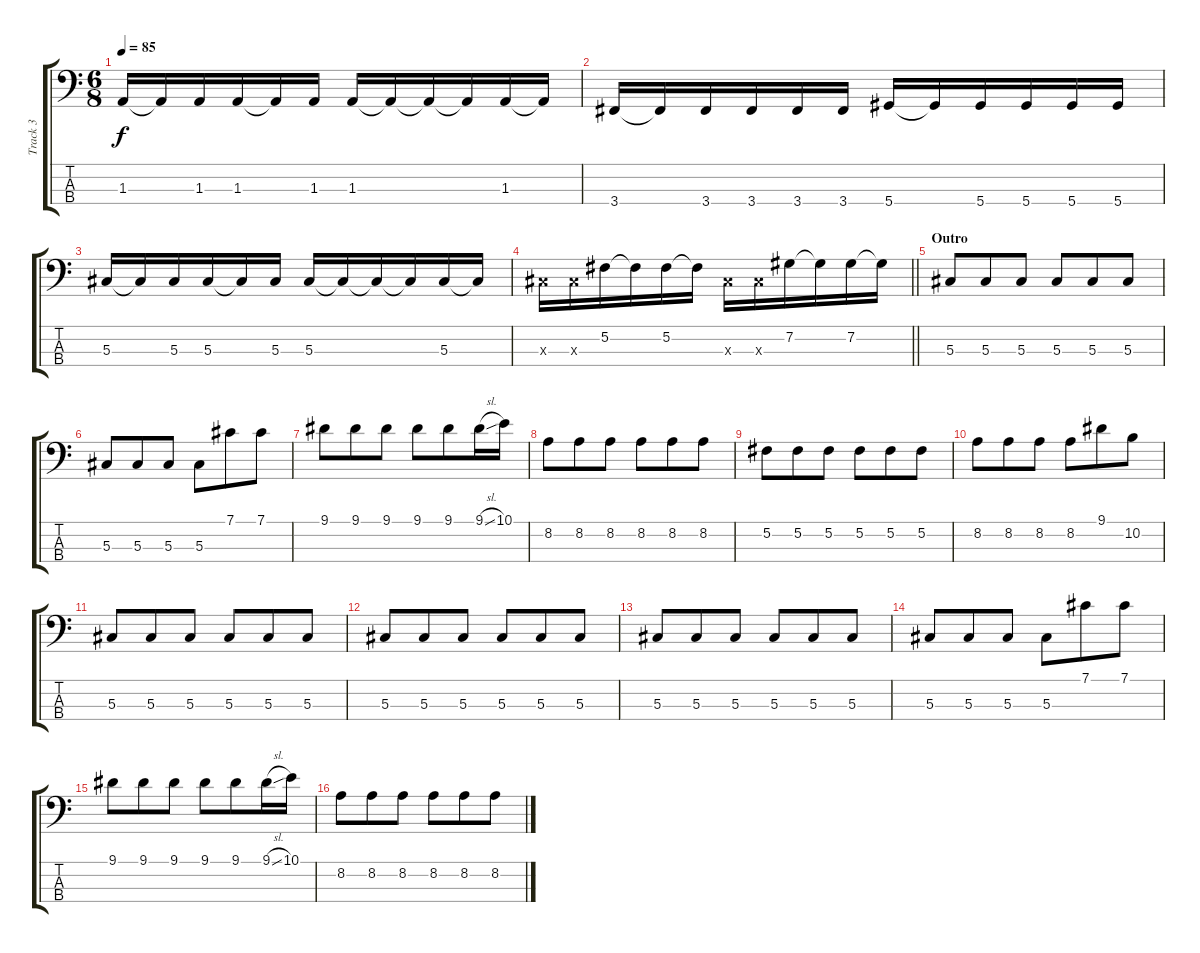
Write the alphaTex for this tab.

\track ("Track 3" "Track 3") {instrument electricbassfinger}
\staff {score tabs}
\tuning (Gb2 Db2 Ab1 Eb1) {hide}
\ts (6 8)
\tempo 85
\clef f4
\ks c
1.3.16{dy f} 1.3{t}.16 1.3.16 1.3.16 1.3{t}.16 1.3.16 1.3.16 1.3{t}.16 1.3{t}.16 1.3{t}.16 1.3.16 1.3{t}.16 |
3.4.16 3.4{t}.16 3.4.16 3.4.16 3.4.16 3.4.16 5.4.16 5.4{t}.16 5.4.16 5.4.16 5.4.16 5.4.16 |
5.3.16 5.3{t}.16 5.3.16 5.3.16 5.3{t}.16 5.3.16 5.3.16 5.3{t}.16 5.3{t}.16 5.3{t}.16 5.3.16 5.3{t}.16 |
\barLineRight lightlight
5.3{x}.16 5.3{x}.16 5.2.16 5.2{t}.16 5.2.16 5.2{t}.16 5.3{x}.16 5.3{x}.16 7.2.16 7.2{t}.16 7.2.16 7.2{t}.16 |
\section ("" "Outro")
5.3.8 5.3.8 5.3.8 5.3.8 5.3.8 5.3.8 |
5.3.8 5.3.8 5.3.8 5.3.8 7.1.8 7.1.8 |
9.1.8 9.1.8 9.1.8 9.1.8 9.1.8 9.1{sl}.16 10.1.16 |
8.2.8 8.2.8 8.2.8 8.2.8 8.2.8 8.2.8 |
5.2.8 5.2.8 5.2.8 5.2.8 5.2.8 5.2.8 |
8.2.8 8.2.8 8.2.8 8.2.8 9.1.8 10.2.8 |
5.3.8 5.3.8 5.3.8 5.3.8 5.3.8 5.3.8 |
5.3.8 5.3.8 5.3.8 5.3.8 5.3.8 5.3.8 |
5.3.8 5.3.8 5.3.8 5.3.8 5.3.8 5.3.8 |
5.3.8 5.3.8 5.3.8 5.3.8 7.1.8 7.1.8 |
9.1.8 9.1.8 9.1.8 9.1.8 9.1.8 9.1{sl}.16 10.1.16 |
8.2.8 8.2.8 8.2.8 8.2.8 8.2.8 8.2.8
